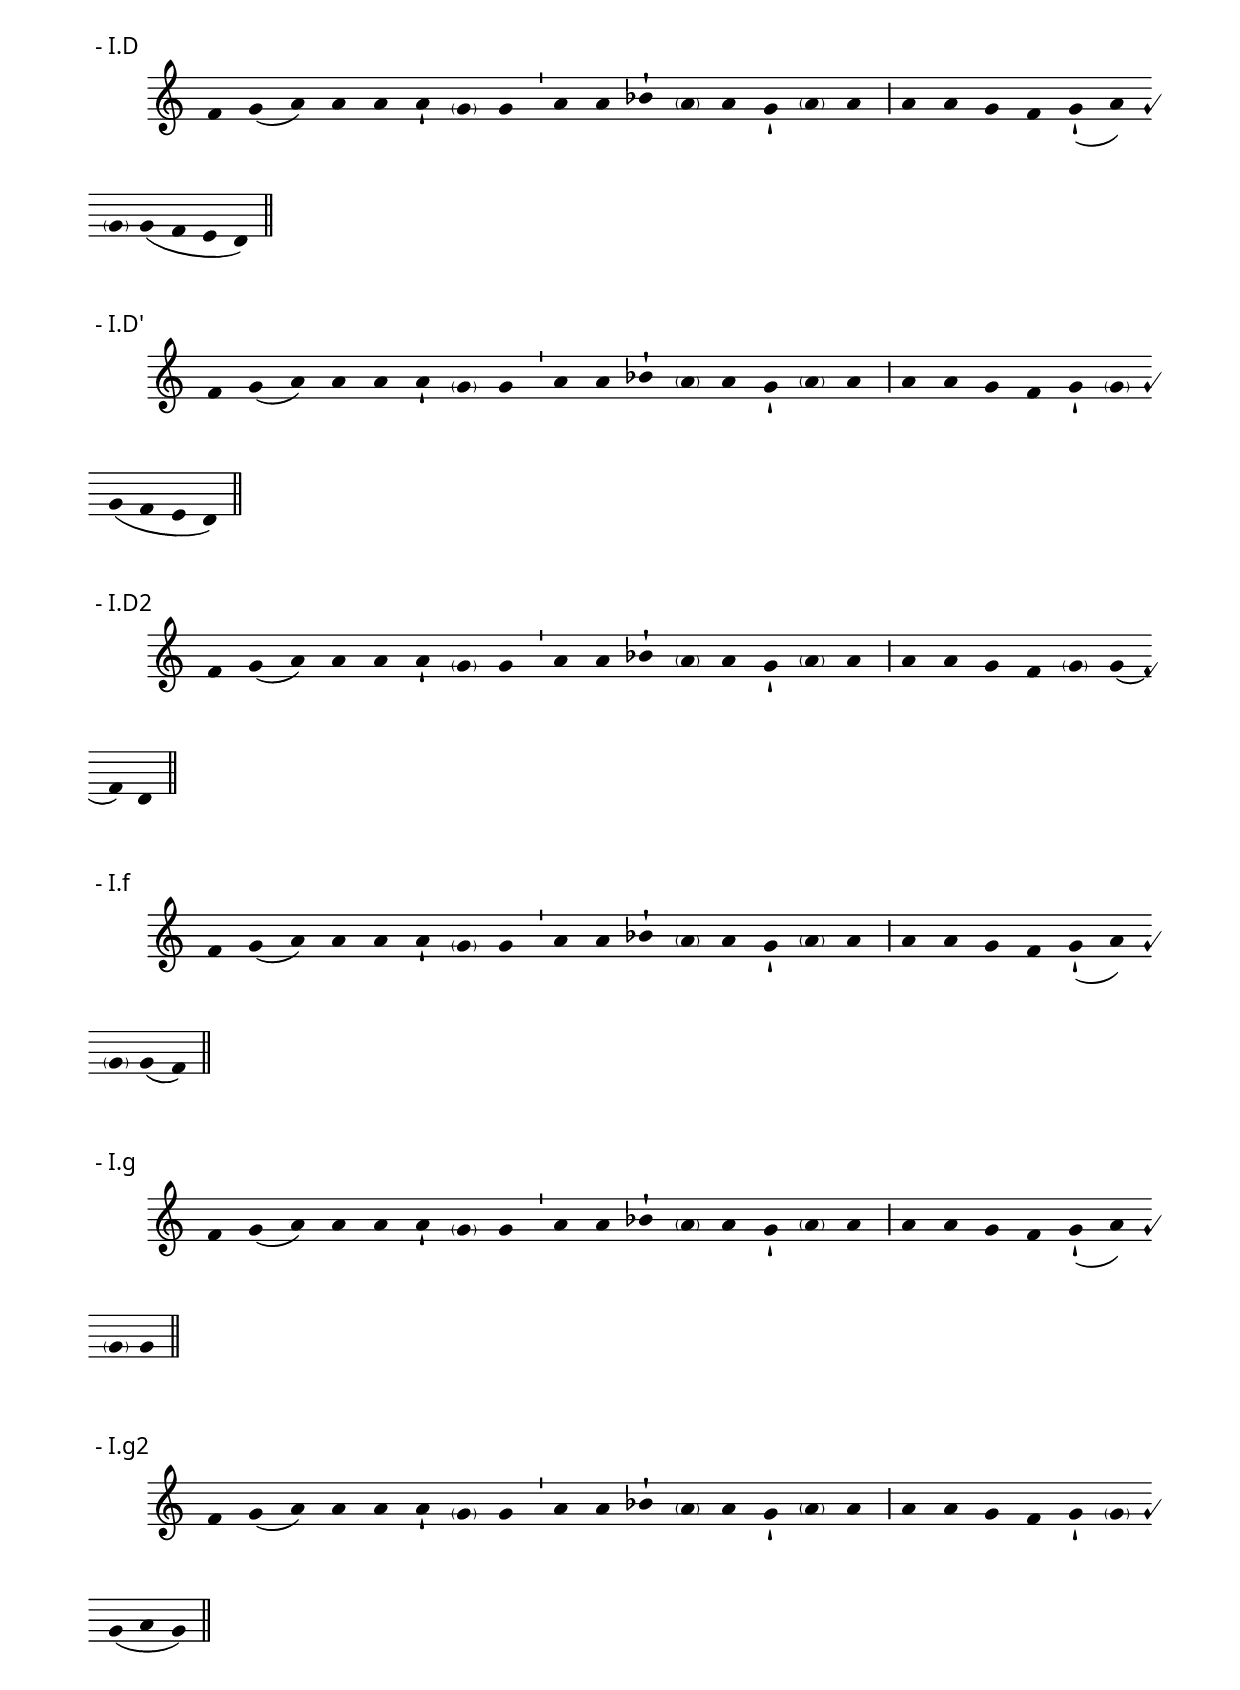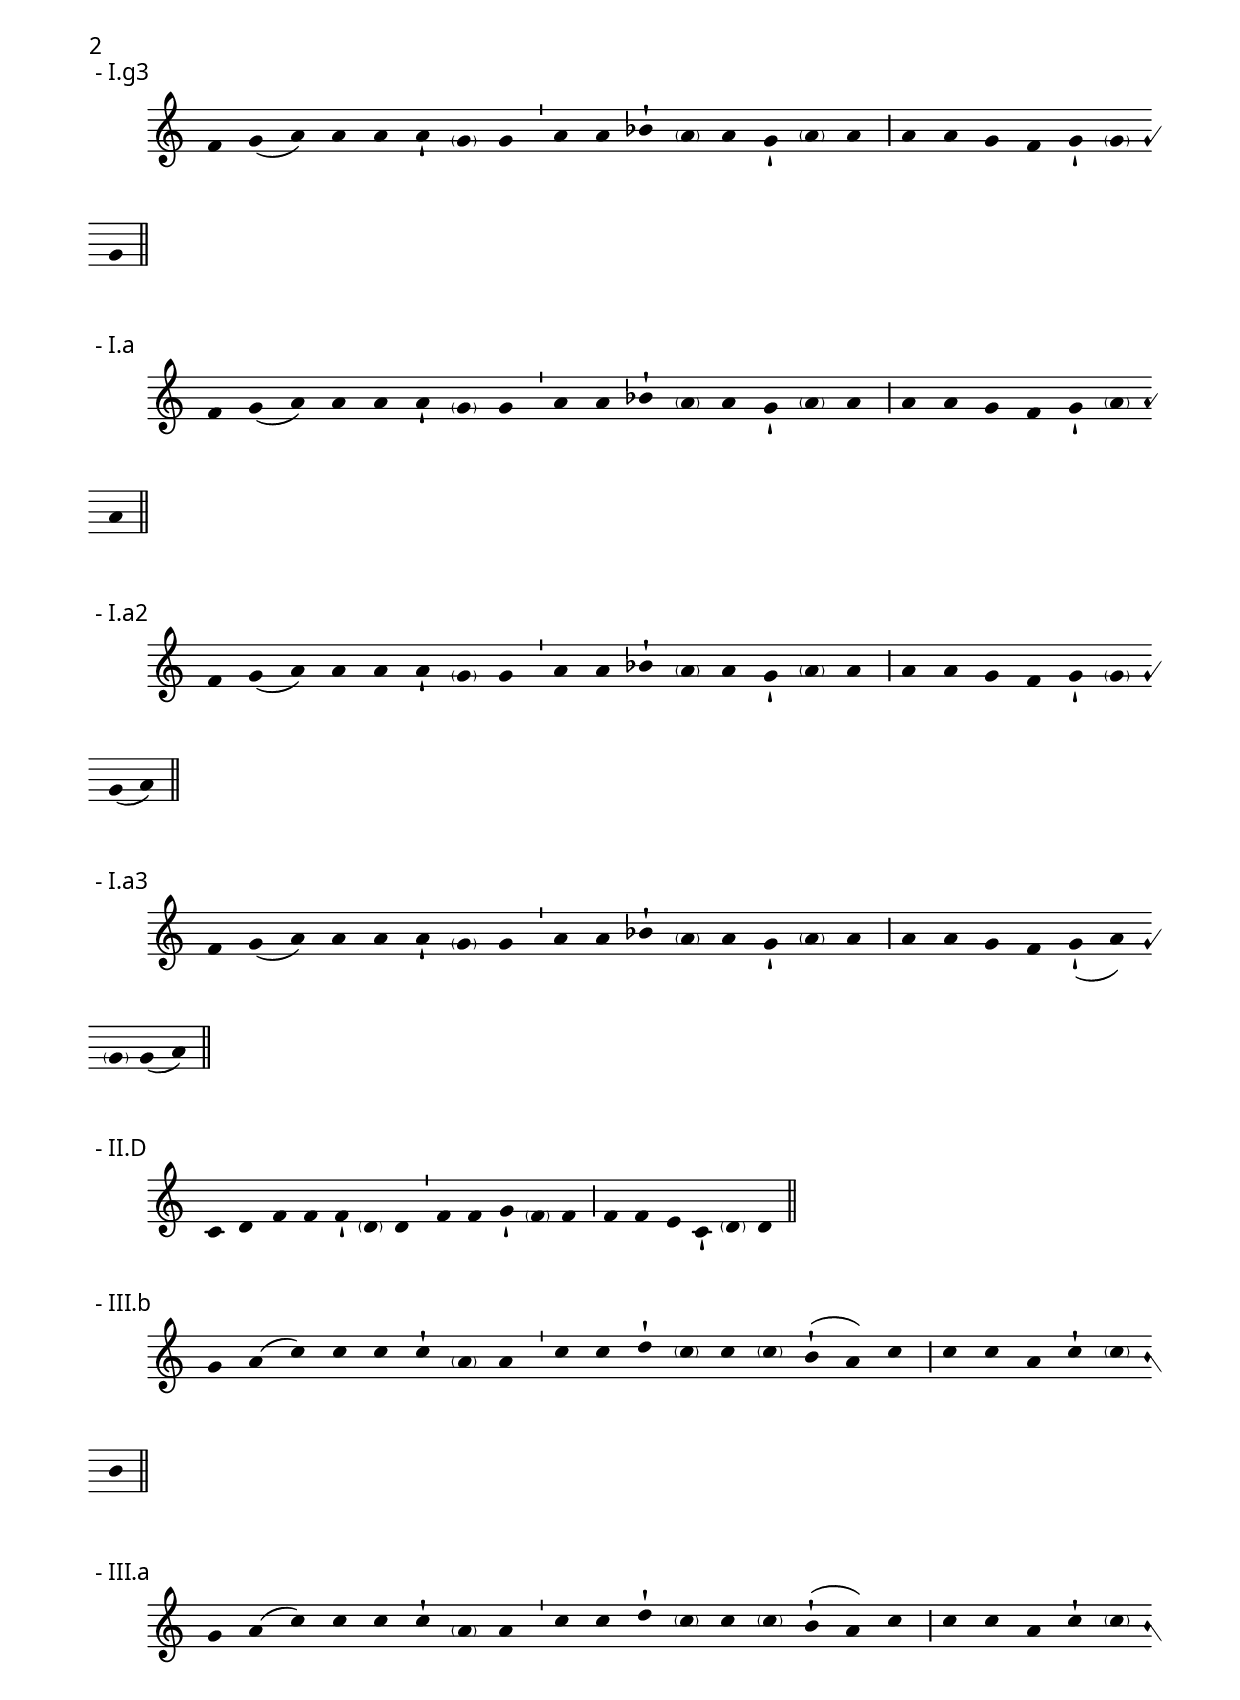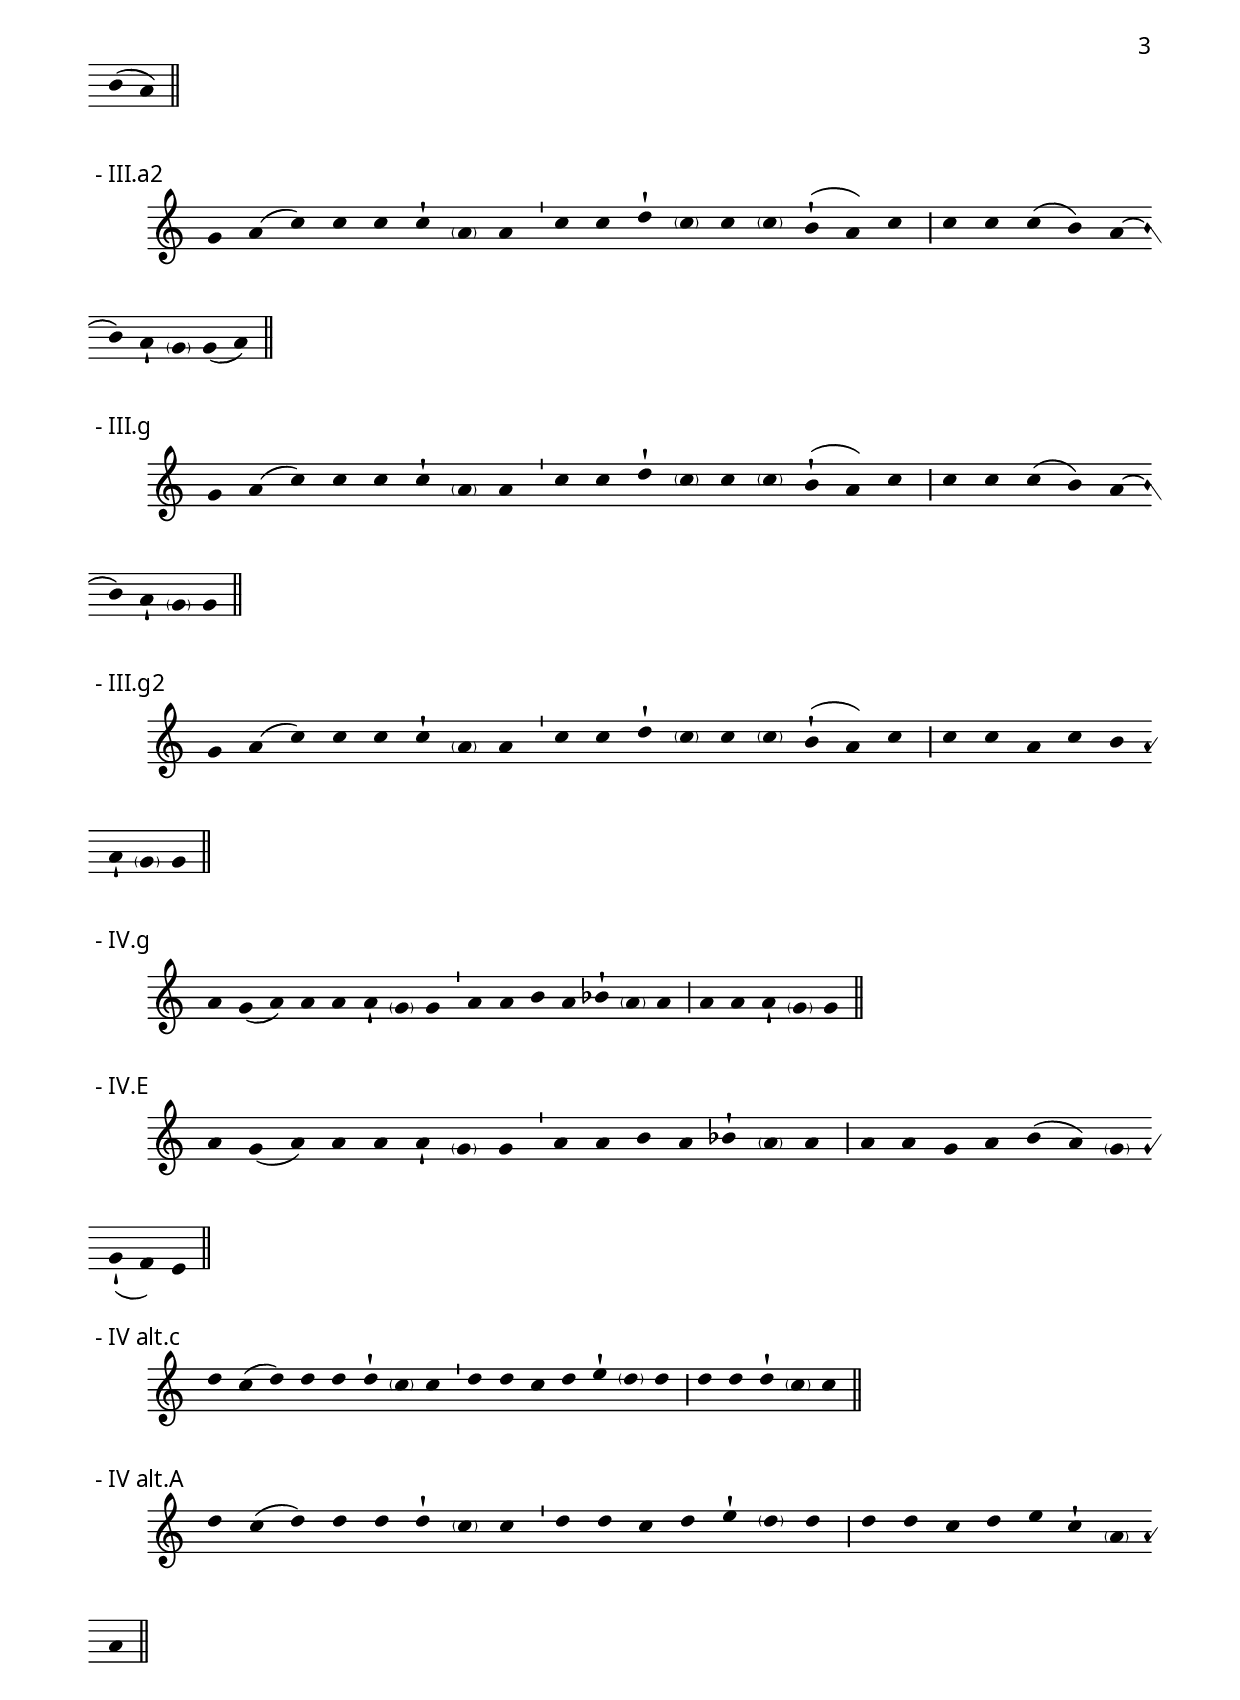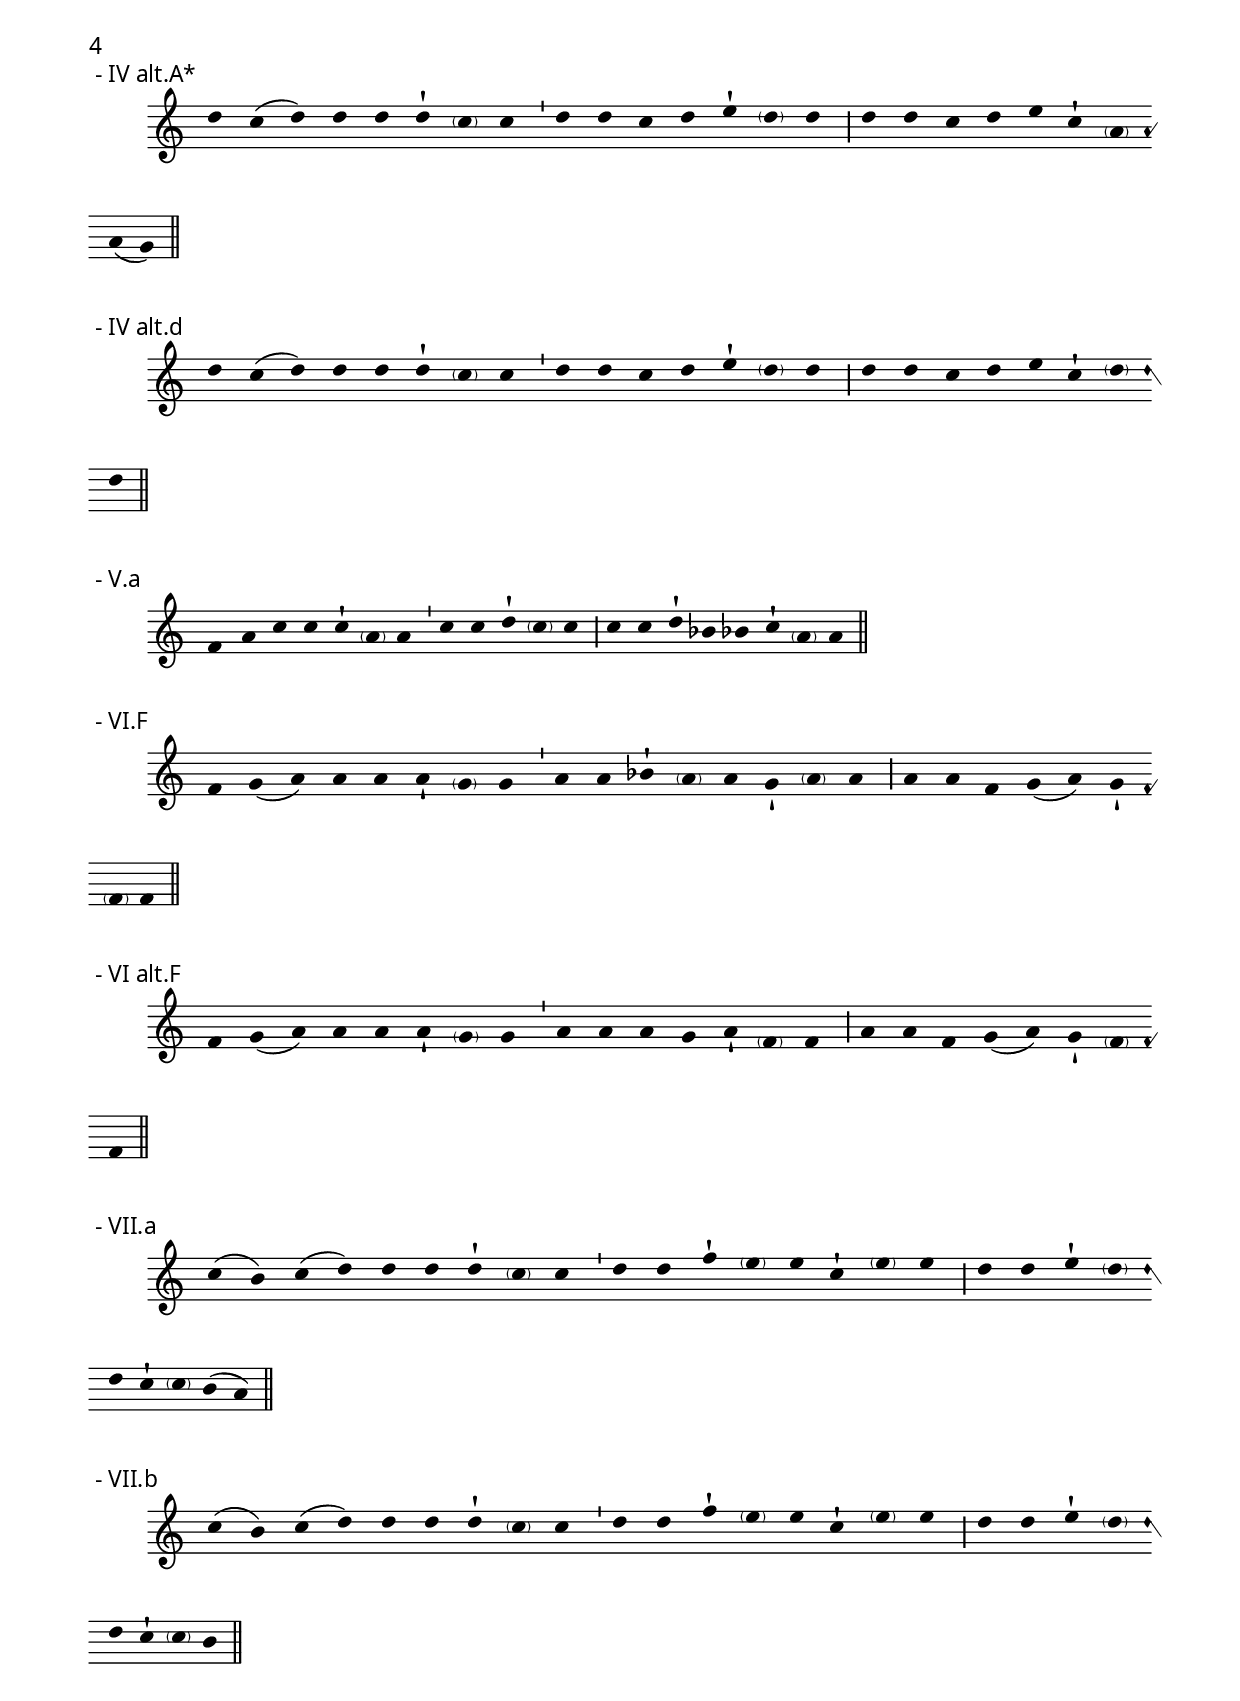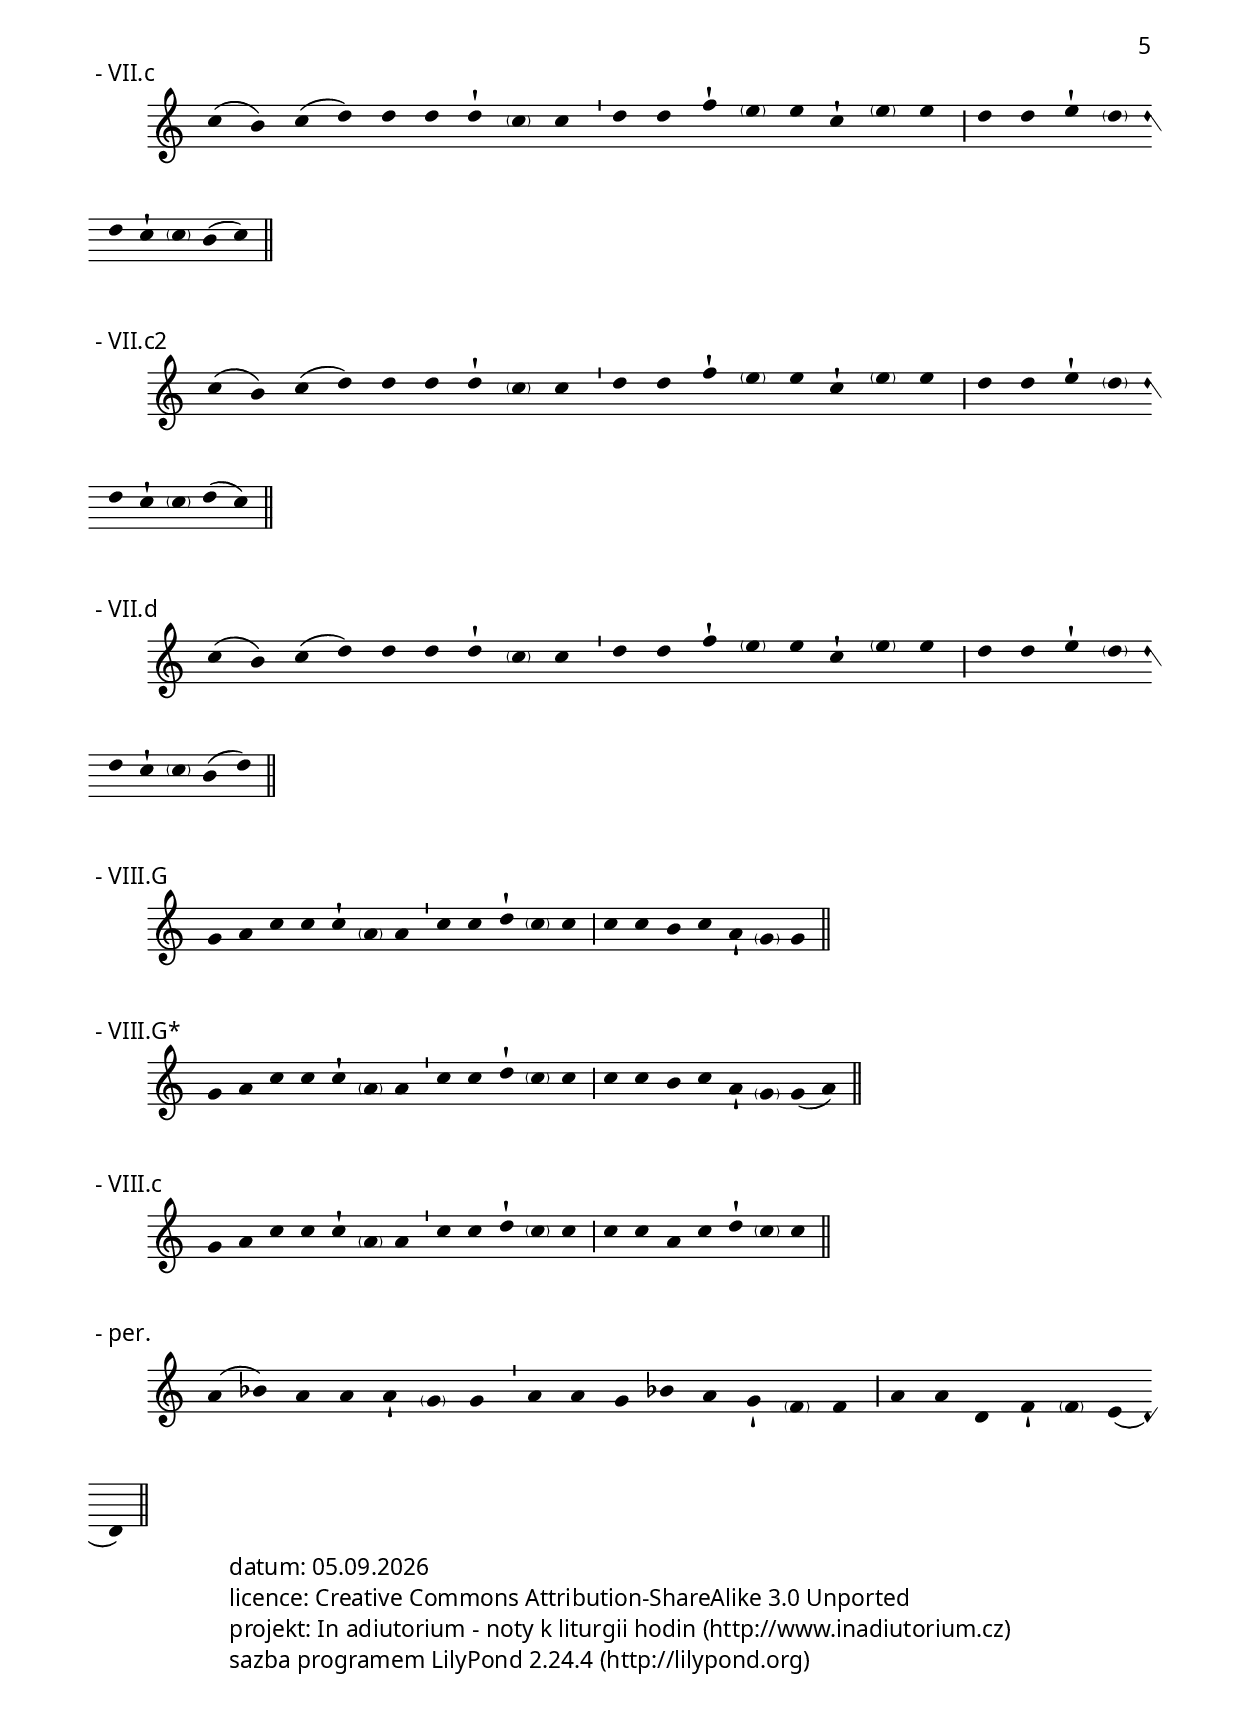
\include "spolecne.ly"

\score{
  \relative c' {
    \choralniRezim
    f4 g( a)
    a4 a a-| \parenthesize g g \barMin
    a4 a bes-| \parenthesize a a g-| \parenthesize a a \barMaior
    a4 a g f g(-| a) \parenthesize g g( f e d) \barFinalis
  }
  \header {
    modus = "I"
    differentia = "D"
    id = "I-D"
    piece = \markup\sestavTitulekBezZalmu
  }
}
\score{
  \relative c' {
    \choralniRezim
    f4 g( a)
    a4 a a-| \parenthesize g g \barMin
    a4 a bes-| \parenthesize a a g-| \parenthesize a a \barMaior
    a4 a g f g-| \parenthesize g g( f e d) \barFinalis
  }
  \header {
    modus = "I"
    differentia = "D'"
    id = "I-D'"
    piece = \markup\sestavTitulekBezZalmu
  }
}
\score{
  \relative c' {
    \choralniRezim
    f4 g( a)
    a4 a a-| \parenthesize g g \barMin
    a4 a bes-| \parenthesize a a g-| \parenthesize a a \barMaior
    a4 a g f \parenthesize g g( f) d \barFinalis
  }
  \header {
    modus = "I"
    differentia = "D2"
    id = "I-D2"
    piece = \markup\sestavTitulekBezZalmu
  }
}
\score{
  \relative c' {
    \choralniRezim
    f4 g( a)
    a4 a a-| \parenthesize g g \barMin
    a4 a bes-| \parenthesize a a g-| \parenthesize a a \barMaior
    a4 a g f g(-| a) \parenthesize g g( f) \barFinalis
  }
  \header {
    modus = "I"
    differentia = "f"
    id = "I-f"
    piece = \markup\sestavTitulekBezZalmu
  }
}
\score{
  \relative c' {
    \choralniRezim
    f4 g( a)
    a4 a a-| \parenthesize g g \barMin
    a4 a bes-| \parenthesize a a g-| \parenthesize a a \barMaior
    a4 a g f g(-| a) \parenthesize g g \barFinalis
  }
  \header {
    modus = "I"
    differentia = "g"
    id = "I-g"
    piece = \markup\sestavTitulekBezZalmu
  }
}
\score{
  \relative c' {
    \choralniRezim
    f4 g( a)
    a4 a a-| \parenthesize g g \barMin
    a4 a bes-| \parenthesize a a g-| \parenthesize a a \barMaior
    a4 a g f g-| \parenthesize g g( a g) \barFinalis
  }
  \header {
    modus = "I"
    differentia = "g2"
    id = "I-g2"
    piece = \markup\sestavTitulekBezZalmu
  }
}
\score{
  \relative c' {
    \choralniRezim
    f4 g( a)
    a4 a a-| \parenthesize g g \barMin
    a4 a bes-| \parenthesize a a g-| \parenthesize a a \barMaior
    a4 a g f g-| \parenthesize g g \barFinalis
  }
  \header {
    modus = "I"
    differentia = "g3"
    id = "I-g3"
    piece = \markup\sestavTitulekBezZalmu
  }
}
\score{
  \relative c' {
    \choralniRezim
    f4 g( a)
    a4 a a-| \parenthesize g g \barMin
    a4 a bes-| \parenthesize a a g-| \parenthesize a a \barMaior
    a4 a g f g-| \parenthesize a a \barFinalis
  }
  \header {
    modus = "I"
    differentia = "a"
    id = "I-a"
    piece = \markup\sestavTitulekBezZalmu
  }
}
\score{
  \relative c' {
    \choralniRezim
    f4 g( a)
    a4 a a-| \parenthesize g g \barMin
    a4 a bes-| \parenthesize a a g-| \parenthesize a a \barMaior
    a4 a g f g-| \parenthesize g g( a) \barFinalis
  }
  \header {
    modus = "I"
    differentia = "a2"
    id = "I-a2"
    piece = \markup\sestavTitulekBezZalmu
  }
}
\score{
  \relative c' {
    \choralniRezim
    f4 g( a)
    a4 a a-| \parenthesize g g \barMin
    a4 a bes-| \parenthesize a a g-| \parenthesize a a \barMaior
    a4 a g f g(-| a) \parenthesize g g( a) \barFinalis
  }
  \header {
    modus = "I"
    differentia = "a3"
    id = "I-a3"
    piece = \markup\sestavTitulekBezZalmu
  }
}

\score{
  \relative c' {
    \choralniRezim
    c4 d
    f4 f f-| \parenthesize d d \barMin
    f4 f g-| \parenthesize f f \barMaior
    f4 f e c-| \parenthesize d d \barFinalis
  }
  \header {
    modus = "II"
    differentia = "D"
    id = "II-D"
    piece = \markup\sestavTitulekBezZalmu
  }
}

\score{
  \relative c'' {
    \choralniRezim
    g4 a( c)
    c4 c c-| \parenthesize a a \barMin
    c4 c d-| \parenthesize c c \parenthesize c b(-| a) c \barMaior
    c4 c a c-| \parenthesize c b \barFinalis
  }
  \header {
    modus = "III"
    differentia = "b"
    id = "III-b"
    piece = \markup\sestavTitulekBezZalmu
  }
}
\score{
  \relative c'' {
    \choralniRezim
    g4 a( c)
    c4 c c-| \parenthesize a a \barMin
    c4 c d-| \parenthesize c c \parenthesize c b(-| a) c \barMaior
    c4 c a c-| \parenthesize c b( a) \barFinalis
  }
  \header {
    modus = "III"
    differentia = "a"
    id = "III-a"
    piece = \markup\sestavTitulekBezZalmu
  }
}
\score{
  \relative c'' {
    \choralniRezim
    g4 a( c)
    c4 c c-| \parenthesize a a \barMin
    c4 c d-| \parenthesize c c \parenthesize c b(-| a) c \barMaior
    c4 c c( b) a( b) a-| \parenthesize g g( a) \barFinalis
  }
  \header {
    modus = "III"
    differentia = "a2"
    id = "III-a2"
    piece = \markup\sestavTitulekBezZalmu
  }
}
\score{
  \relative c'' {
    \choralniRezim
    g4 a( c)
    c4 c c-| \parenthesize a a \barMin
    c4 c d-| \parenthesize c c \parenthesize c b(-| a) c \barMaior
    c4 c c( b) a( b) a-| \parenthesize g g \barFinalis
  }
  \header {
    modus = "III"
    differentia = "g"
    id = "III-g"
    piece = \markup\sestavTitulekBezZalmu
  }
}
\score{
  \relative c'' {
    \choralniRezim
    g4 a( c)
    c4 c c-| \parenthesize a a \barMin
    c4 c d-| \parenthesize c c \parenthesize c b(-| a) c \barMaior
    c4 c a c b a-| \parenthesize g g \barFinalis
  }
  \header {
    modus = "III"
    differentia = "g2"
    id = "III-g2"
    piece = \markup\sestavTitulekBezZalmu
  }
}

\score{
  \relative c'' {
    \choralniRezim
    a4 g( a)
    a4 a a-| \parenthesize g g \barMin
    a4 a b a bes-| \parenthesize a a \barMaior
    a4 a a-| \parenthesize g g \barFinalis
  }
  \header {
    modus = "IV"
    differentia = "g"
    id = "IV-g"
    piece = \markup\sestavTitulekBezZalmu
  }
}
\score{
  \relative c'' {
    \choralniRezim
    a4 g( a)
    a4 a a-| \parenthesize g g \barMin
    a4 a b a bes-| \parenthesize a a \barMaior
    a4 a g a b( a) \parenthesize g g(-| f) e \barFinalis
  }
  \header {
    modus = "IV"
    differentia = "E"
    id = "IV-E"
    piece = \markup\sestavTitulekBezZalmu
  }
}

\score{
  \relative c'' {
    \choralniRezim
    d4 c( d)
    d4 d d-| \parenthesize c c \barMin
    d4 d c d e-| \parenthesize d d \barMaior
    d4 d d-| \parenthesize c c \barFinalis
  }
  \header {
    modus = "IV alt"
    differentia = "c"
    id = "IV alt-c"
    piece = \markup\sestavTitulekBezZalmu
  }
}
\score{
  \relative c'' {
    \choralniRezim
    d4 c( d)
    d4 d d-| \parenthesize c c \barMin
    d4 d c d e-| \parenthesize d d \barMaior
    d4 d c d e c-| \parenthesize a a \barFinalis
  }
  \header {
    modus = "IV alt"
    differentia = "A"
    id = "IV alt-A"
    piece = \markup\sestavTitulekBezZalmu
  }
}
\score{
  \relative c'' {
    \choralniRezim
    d4 c( d)
    d4 d d-| \parenthesize c c \barMin
    d4 d c d e-| \parenthesize d d \barMaior
    d4 d c d e c-| \parenthesize a a( g) \barFinalis
  }
  \header {
    modus = "IV alt"
    differentia = "A*"
    id = "IV alt-A*"
    piece = \markup\sestavTitulekBezZalmu
  }
}
\score{
  \relative c'' {
    \choralniRezim
    d4 c( d)
    d4 d d-| \parenthesize c c \barMin
    d4 d c d e-| \parenthesize d d \barMaior
    d4 d c d e c-| \parenthesize d d \barFinalis
  }
  \header {
    modus = "IV alt"
    differentia = "d"
    id = "IV alt-d"
    piece = \markup\sestavTitulekBezZalmu
  }
}

\score{
  \relative c' {
    \choralniRezim
    f4 a
    c4 c c-| \parenthesize a a \barMin
    c4 c d-| \parenthesize c c \barMaior
    c4 c d-| {bes} bes c-| \parenthesize a a \barFinalis
  }
  \header {
    modus = "V"
    differentia = "a"
    id = "V-a"
    piece = \markup\sestavTitulekBezZalmu
  }
}

\score{
  \relative c' {
    \choralniRezim
    f4 g( a)
    a4 a a-| \parenthesize g g \barMin
    a4 a bes-| \parenthesize a a g-| \parenthesize a a \barMaior
    a4 a f g( a) g-| \parenthesize f f \barFinalis
  }
  \header {
    modus = "VI"
    differentia = "F"
    id = "VI-F"
    piece = \markup\sestavTitulekBezZalmu
  }
}

\score{
  \relative c' {
    \choralniRezim
    f4 g( a)
    a4 a a-| \parenthesize g g \barMin
    a4 a a g a-| \parenthesize f f \barMaior
    a4 a f g( a) g-| \parenthesize f f \barFinalis
  }
  \header {
    modus = "VI alt"
    differentia = "F"
    id = "VI alt-F"
    piece = \markup\sestavTitulekBezZalmu
  }
}

\score{
  \relative c'' {
    \choralniRezim
    c4( b) c( d)
    d4 d d-| \parenthesize c c \barMin
    d4 d f-| \parenthesize e e c-| \parenthesize e e \barMaior
    d4 d e-| \parenthesize d d c-| \parenthesize c b( a) \barFinalis
  }
  \header {
    modus = "VII"
    differentia = "a"
    id = "VII-a"
    piece = \markup\sestavTitulekBezZalmu
  }
}
\score{
  \relative c'' {
    \choralniRezim
    c4( b) c( d)
    d4 d d-| \parenthesize c c \barMin
    d4 d f-| \parenthesize e e c-| \parenthesize e e \barMaior
    d4 d e-| \parenthesize d d c-| \parenthesize c b \barFinalis
  }
  \header {
    modus = "VII"
    differentia = "b"
    id = "VII-b"
    piece = \markup\sestavTitulekBezZalmu
  }
}
\score{
  \relative c'' {
    \choralniRezim
    c4( b) c( d)
    d4 d d-| \parenthesize c c \barMin
    d4 d f-| \parenthesize e e c-| \parenthesize e e \barMaior
    d4 d e-| \parenthesize d d c-| \parenthesize c b( c) \barFinalis
  }
  \header {
    modus = "VII"
    differentia = "c"
    id = "VII-c"
    piece = \markup\sestavTitulekBezZalmu
  }
}
\score{
  \relative c'' {
    \choralniRezim
    c4( b) c( d)
    d4 d d-| \parenthesize c c \barMin
    d4 d f-| \parenthesize e e c-| \parenthesize e e \barMaior
    d4 d e-| \parenthesize d d c-| \parenthesize c d( c) \barFinalis
  }
  \header {
    modus = "VII"
    differentia = "c2"
    id = "VII-c2"
    piece = \markup\sestavTitulekBezZalmu
  }
}
\score{
  \relative c'' {
    \choralniRezim
    c4( b) c( d)
    d4 d d-| \parenthesize c c \barMin
    d4 d f-| \parenthesize e e c-| \parenthesize e e \barMaior
    d4 d e-| \parenthesize d d c-| \parenthesize c b( d) \barFinalis
  }
  \header {
    modus = "VII"
    differentia = "d"
    id = "VII-d"
    piece = \markup\sestavTitulekBezZalmu
  }
}

\score{
  \relative c'' {
    \choralniRezim
    g4 a
    c4 c c-| \parenthesize a a \barMin
    c4 c d-| \parenthesize c c \barMaior
    c4 c b c a-| \parenthesize g g \barFinalis
  }
  \header {
    modus = "VIII"
    differentia = "G"
    id = "VIII-G"
    piece = \markup\sestavTitulekBezZalmu
  }
}
\score{
  \relative c'' {
    \choralniRezim
    g4 a
    c4 c c-| \parenthesize a a \barMin
    c4 c d-| \parenthesize c c \barMaior
    c4 c b c a-| \parenthesize g g( a) \barFinalis
  }
  \header {
    modus = "VIII"
    differentia = "G*"
    id = "VIII-G*"
    piece = \markup\sestavTitulekBezZalmu
  }
}
\score{
  \relative c'' {
    \choralniRezim
    g4 a
    c4 c c-| \parenthesize a a \barMin
    c4 c d-| \parenthesize c c \barMaior
    c4 c a c d-| \parenthesize c c \barFinalis
  }
  \header {
    modus = "VIII"
    differentia = "c"
    id = "VIII-c"
    piece = \markup\sestavTitulekBezZalmu
  }
}

\score{
  \relative c'' {
    \choralniRezim
    a4( bes)
    a4 a a-| \parenthesize g g \barMin
    a4 a g bes a g-| \parenthesize f f \barMaior
    a4 a d, f-| \parenthesize f e( d) \barFinalis
  }
  \header {
    modus = "per"
    differentia = ""
    id = "per"
    piece = \markup\sestavTitulekBezZalmu
  }
}

